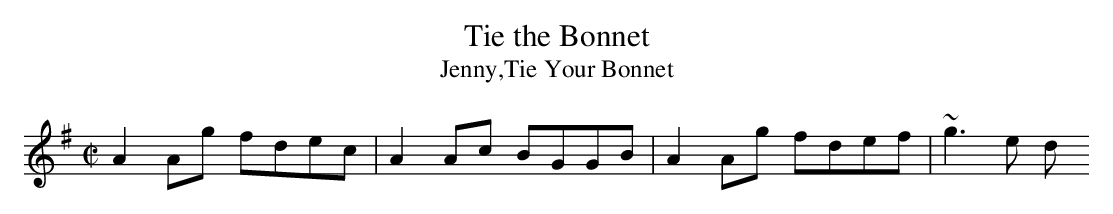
X:1
T:Tie the Bonnet
T:Jenny,Tie Your Bonnet
M:C|
K:ADor
A2Ag fdec|A2Ac BGGB|A2Ag fdef|~g3e d...
